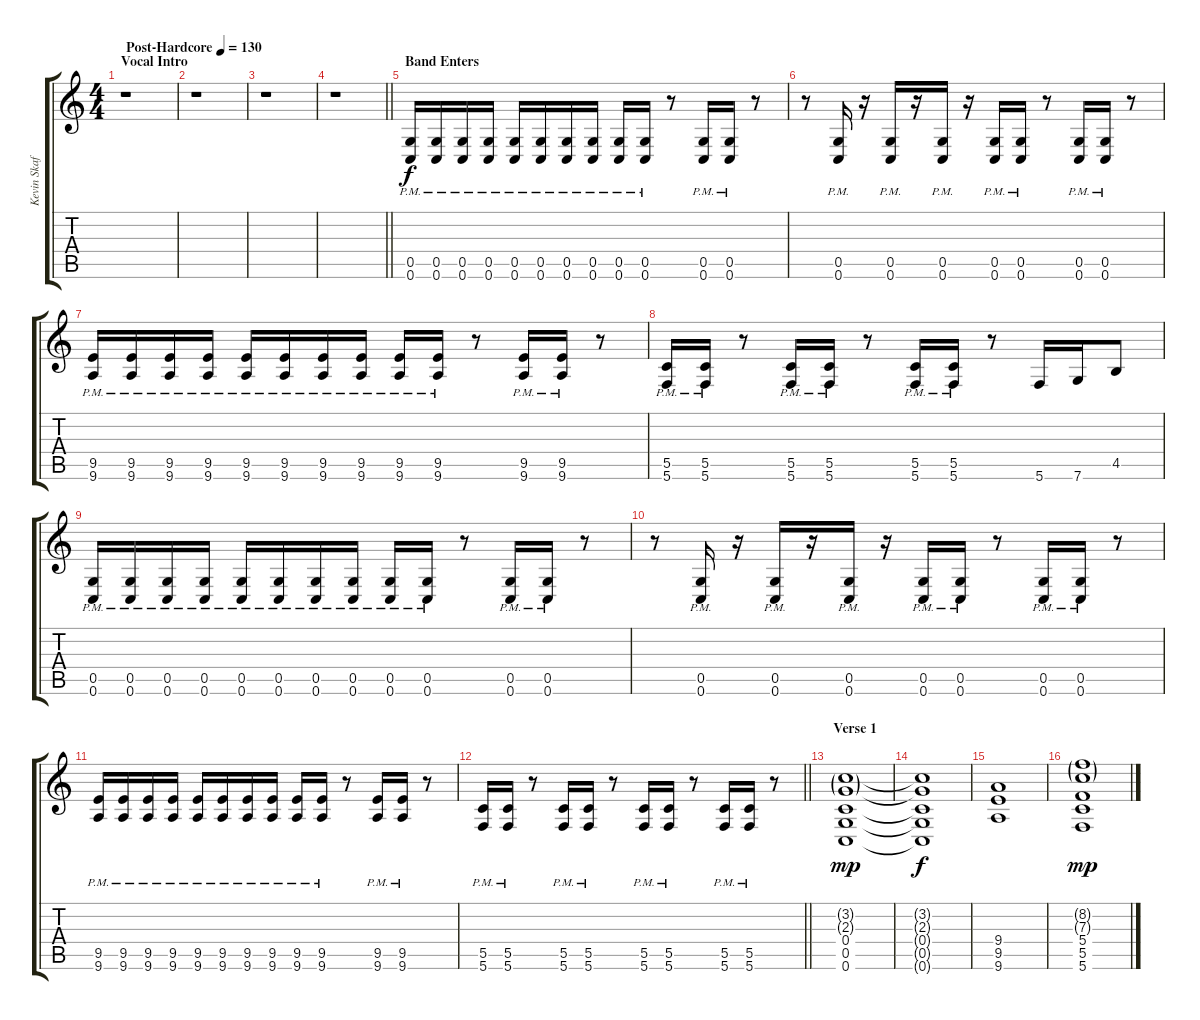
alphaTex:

\track ("Kevin Skaff [Lead Guitar]" "Kevin Skaf") {instrument distortionguitar}
\staff {score tabs}
\tuning (D4 A3 F3 C3 G2 C2) {hide}
\ts (4 4)
\section ("" "Vocal Intro")
\tempo (130 "Post-Hardcore")
\clef g2
\ks c
r.1{dy f instrument distortionguitar} |
r.1 |
r.1 |
\barLineRight lightlight
r.1 |
\section ("" "Band Enters")
(0.5{pm} 0.6{pm}).16 (0.5{pm} 0.6{pm}).16 (0.5{pm} 0.6{pm}).16 (0.5{pm} 0.6{pm}).16 (0.5{pm} 0.6{pm}).16 (0.5{pm} 0.6{pm}).16 (0.5{pm} 0.6{pm}).16 (0.5{pm} 0.6{pm}).16 (0.5{pm} 0.6{pm}).16 (0.5{pm} 0.6{pm}).16 r.8 (0.5{pm} 0.6{pm}).16 (0.5{pm} 0.6{pm}).16 r.8 |
r.8 (0.5{pm} 0.6{pm}).16 r.16 (0.5{pm} 0.6{pm}).16 r.16 (0.5{pm} 0.6{pm}).16 r.16 (0.5{pm} 0.6{pm}).16 (0.5{pm} 0.6{pm}).16 r.8 (0.5{pm} 0.6{pm}).16 (0.5{pm} 0.6{pm}).16 r.8 |
(9.5{pm} 9.6{pm}).16 (9.5{pm} 9.6{pm}).16 (9.5{pm} 9.6{pm}).16 (9.5{pm} 9.6{pm}).16 (9.5{pm} 9.6{pm}).16 (9.5{pm} 9.6{pm}).16 (9.5{pm} 9.6{pm}).16 (9.5{pm} 9.6{pm}).16 (9.5{pm} 9.6{pm}).16 (9.5{pm} 9.6{pm}).16 r.8 (9.5{pm} 9.6{pm}).16 (9.5{pm} 9.6{pm}).16 r.8 |
(5.5{pm} 5.6{pm}).16 (5.5{pm} 5.6{pm}).16 r.8 (5.5{pm} 5.6{pm}).16 (5.5{pm} 5.6{pm}).16 r.8 (5.5{pm} 5.6{pm}).16 (5.5{pm} 5.6{pm}).16 r.8 5.6.16 7.6.16 4.5.8 |
(0.5{pm} 0.6{pm}).16 (0.5{pm} 0.6{pm}).16 (0.5{pm} 0.6{pm}).16 (0.5{pm} 0.6{pm}).16 (0.5{pm} 0.6{pm}).16 (0.5{pm} 0.6{pm}).16 (0.5{pm} 0.6{pm}).16 (0.5{pm} 0.6{pm}).16 (0.5{pm} 0.6{pm}).16 (0.5{pm} 0.6{pm}).16 r.8 (0.5{pm} 0.6{pm}).16 (0.5{pm} 0.6{pm}).16 r.8 |
r.8 (0.5{pm} 0.6{pm}).16 r.16 (0.5{pm} 0.6{pm}).16 r.16 (0.5{pm} 0.6{pm}).16 r.16 (0.5{pm} 0.6{pm}).16 (0.5{pm} 0.6{pm}).16 r.8 (0.5{pm} 0.6{pm}).16 (0.5{pm} 0.6{pm}).16 r.8 |
(9.5{pm} 9.6{pm}).16 (9.5{pm} 9.6{pm}).16 (9.5{pm} 9.6{pm}).16 (9.5{pm} 9.6{pm}).16 (9.5{pm} 9.6{pm}).16 (9.5{pm} 9.6{pm}).16 (9.5{pm} 9.6{pm}).16 (9.5{pm} 9.6{pm}).16 (9.5{pm} 9.6{pm}).16 (9.5{pm} 9.6{pm}).16 r.8 (9.5{pm} 9.6{pm}).16 (9.5{pm} 9.6{pm}).16 r.8 |
\barLineRight lightlight
(5.5{pm} 5.6{pm}).16 (5.5{pm} 5.6{pm}).16 r.8 (5.5{pm} 5.6{pm}).16 (5.5{pm} 5.6{pm}).16 r.8 (5.5{pm} 5.6{pm}).16 (5.5{pm} 5.6{pm}).16 r.8 (5.5{pm} 5.6{pm}).16 (5.5{pm} 5.6{pm}).16 r.8 |
\section ("" " Verse 1")
(3.2{g} 2.3{g} 0.4 0.5 0.6).1{dy mp} |
(3.2{t} 2.3{t} 0.4{t} 0.5{t} 0.6{t}).1{dy f} |
(9.4 9.5 9.6).1 |
(8.2{g} 7.3{g} 5.4 5.5 5.6).1{dy mp}
